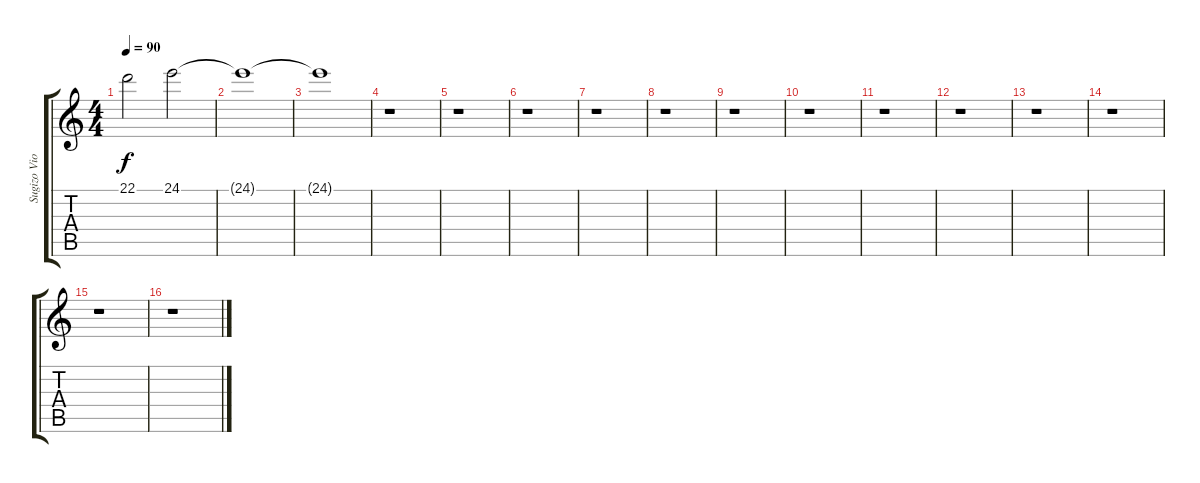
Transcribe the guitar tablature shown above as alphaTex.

\track ("Sugizo Violin" "Sugizo Vio") {instrument violin}
\staff {score tabs}
\tuning (E4 B3 G3 D3 A2 E2) {hide}
\ts (4 4)
\tempo 90
\clef g2
\ks c
22.1{t}.2{dy f} 24.1.2 |
24.1{t}.1 |
24.1{t}.1 |
r.1 |
r.1 |
r.1 |
r.1 |
r.1 |
r.1 |
r.1 |
r.1 |
r.1 |
r.1 |
r.1 |
r.1 |
r.1
